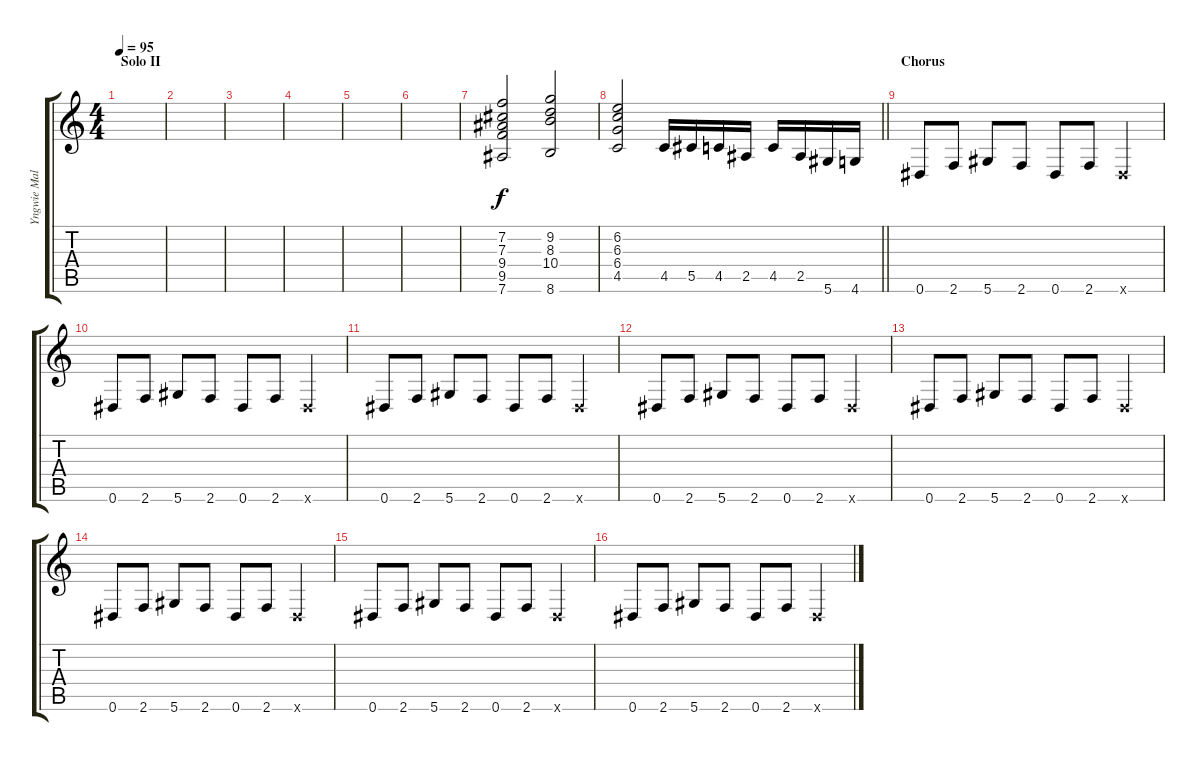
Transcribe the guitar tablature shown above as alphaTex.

\track ("Yngwie Malmsteen" "Yngwie Mal") {instrument overdrivenguitar}
\staff {score tabs}
\tuning (Eb4 Bb3 Gb3 Db3 Ab2 Eb2) {hide}
\ts (4 4)
\section ("" "Solo II")
\tempo 95
\clef g2
\ks c
|
|
|
|
|
|
(7.2 7.3 9.4 9.5 7.6).2 (9.2 8.3 10.4 8.6).2 |
\barLineRight lightlight
(6.2 6.3 6.4 4.5).2 4.5.16 5.5.16 4.5.16 2.5.16 4.5.16 2.5.16 5.6.16 4.6.16 |
\section ("" "Chorus")
0.6.8 2.6.8 5.6.8 2.6.8 0.6.8 2.6.8 0.6{x}.4 |
0.6.8 2.6.8 5.6.8 2.6.8 0.6.8 2.6.8 0.6{x}.4 |
0.6.8 2.6.8 5.6.8 2.6.8 0.6.8 2.6.8 0.6{x}.4 |
0.6.8 2.6.8 5.6.8 2.6.8 0.6.8 2.6.8 0.6{x}.4 |
0.6.8 2.6.8 5.6.8 2.6.8 0.6.8 2.6.8 0.6{x}.4 |
0.6.8 2.6.8 5.6.8 2.6.8 0.6.8 2.6.8 0.6{x}.4 |
0.6.8 2.6.8 5.6.8 2.6.8 0.6.8 2.6.8 0.6{x}.4 |
0.6.8 2.6.8 5.6.8 2.6.8 0.6.8 2.6.8 0.6{x}.4
